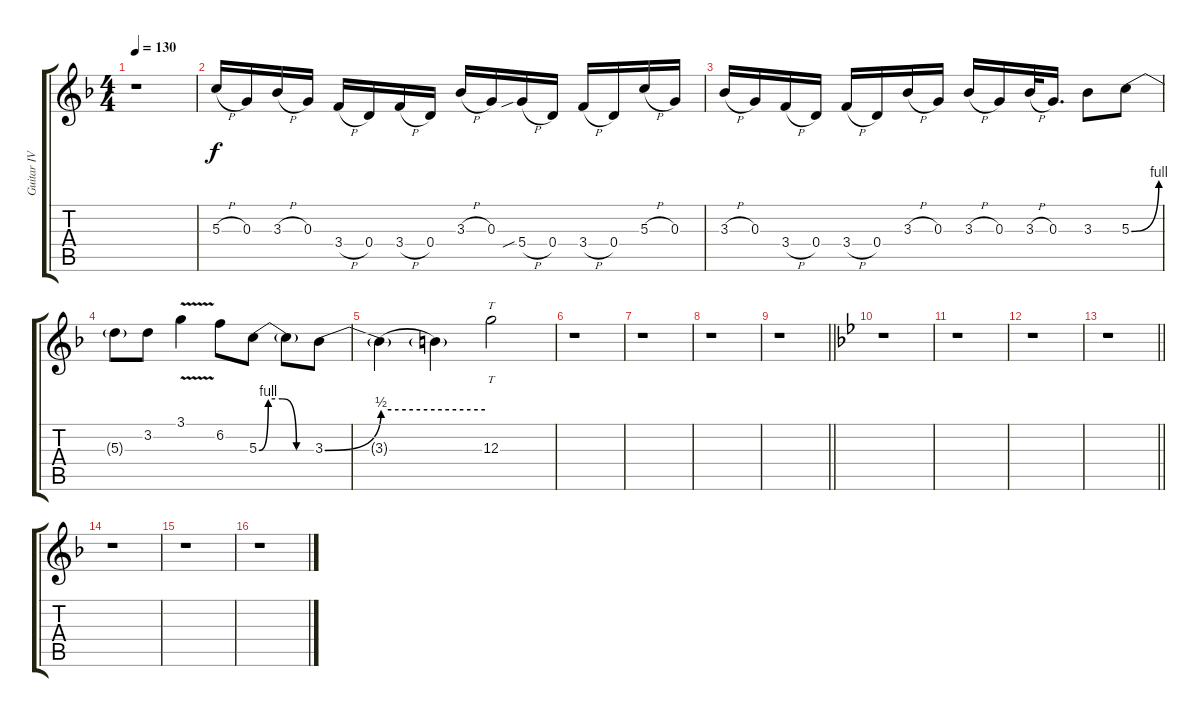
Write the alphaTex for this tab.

\track ("Guitar IV - Lead I" "Guitar IV ") {instrument overdrivenguitar}
\staff {score tabs}
\tuning (E4 B3 G3 D3 A2 E2) {hide}
\ts (4 4)
\tempo 130
\clef g2
\ks f
r.1{dy f} |
5.3{h}.16 0.3.16 3.3{h}.16 0.3.16 3.4{h}.16 0.4.16 3.4{h}.16 0.4.16 3.3{h}.16 0.3.16 5.4{sib h}.16 0.4.16 3.4{h}.16 0.4.16 5.3{h}.16 0.3.16 |
3.3{h}.16 0.3.16 3.4{h}.16 0.4.16 3.4{h}.16 0.4.16 3.3{h}.16 0.3.16 3.3{h}.16 0.3.16 3.3{h}.32 0.3.16{d} 3.3.8 5.3{be (bend 0 0 60 4)}.8 |
5.3{t}.8 3.2.8 3.1{v}.4 6.2.8 5.3{be (custom 0 0 10 4 25 4 40 0 60 0)}.8 5.3{t}.8 3.3{be (bend 0 0 60 2)}.8 |
3.3{be (hold 0 2 60 2) t}.4 3.3{t}.4 12.3.2{tt} |
r.1 |
r.1 |
r.1 |
\barLineRight lightlight
r.1 |
\ks bb
r.1 |
r.1 |
r.1 |
\barLineRight lightlight
r.1 |
\ks f
r.1 |
r.1 |
r.1
